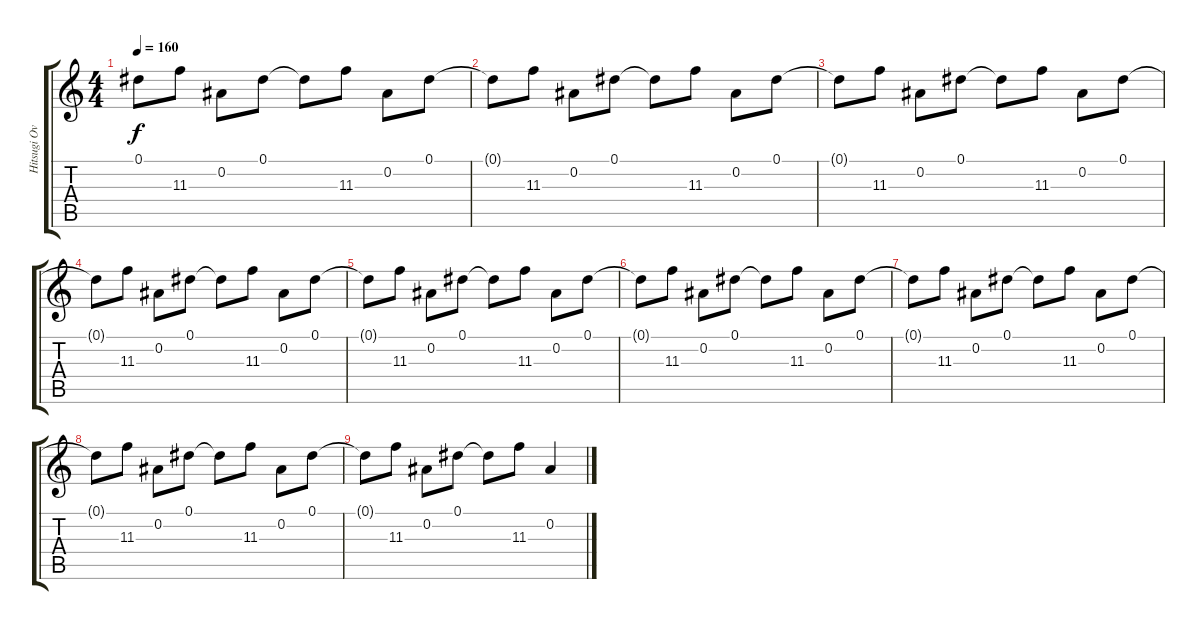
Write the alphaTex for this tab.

\track ("Hitsugi Overdub" "Hitsugi Ov") {instrument acousticguitarsteel}
\staff {score tabs}
\tuning (Eb4 Bb3 Gb3 Db3 Ab2 Eb2) {hide}
\ts (4 4)
\tempo 160
\clef g2
\ks c
0.1{t}.8{dy f} 11.3.8 0.2.8 0.1.8 0.1{t}.8 11.3.8 0.2.8 0.1.8 |
0.1{t}.8 11.3.8 0.2.8 0.1.8 0.1{t}.8 11.3.8 0.2.8 0.1.8 |
0.1{t}.8 11.3.8 0.2.8 0.1.8 0.1{t}.8 11.3.8 0.2.8 0.1.8 |
0.1{t}.8 11.3.8 0.2.8 0.1.8 0.1{t}.8 11.3.8 0.2.8 0.1.8 |
0.1{t}.8 11.3.8 0.2.8 0.1.8 0.1{t}.8 11.3.8 0.2.8 0.1.8 |
0.1{t}.8 11.3.8 0.2.8 0.1.8 0.1{t}.8 11.3.8 0.2.8 0.1.8 |
0.1{t}.8 11.3.8 0.2.8 0.1.8 0.1{t}.8 11.3.8 0.2.8 0.1.8 |
0.1{t}.8 11.3.8 0.2.8 0.1.8 0.1{t}.8 11.3.8 0.2.8 0.1.8 |
0.1{t}.8 11.3.8 0.2.8 0.1.8 0.1{t}.8 11.3.8 0.2.4
